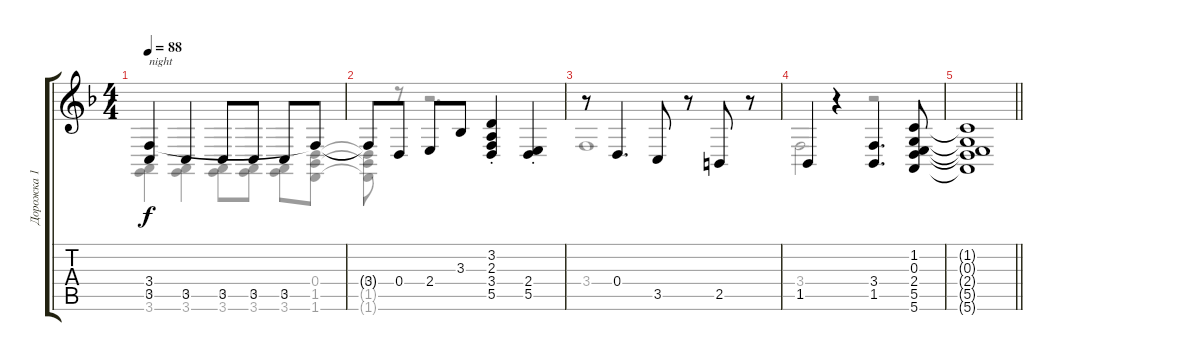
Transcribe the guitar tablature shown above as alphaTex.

\track ("Дорожка 1" "Дорожка 1") {instrument acousticgrandpiano}
\staff {score tabs}
\tuning (E4 B3 G3 D3 A2 E2) {hide}
\voice
\ts (4 4)
\tempo 88
\clef g2
\ks f
(3.4 3.5).4{txt "night" dy f} 3.5.4 3.5.8 3.5.8 3.5.8 3.4{t}.8 |
3.4{t}.8 0.4.8 2.4.8 3.3.8 (3.2{st} 2.3{st} 3.4{st} 5.5{st}).4 (2.4{st} 5.5{st}).4 |
r.8 0.4.4{d} 3.5.8 r.8 2.5.8 r.8 |
1.5.4 r.4 (3.4 1.5).4{d} (1.2 0.3 2.4 5.5 5.6).8 |
\barLineRight lightlight
(1.2{t} 0.3{t} 2.4{t} 5.5{t} 5.6{t}).1
\voice
\clef g2
\ottava regular
\simile none
\ks f
(0.5 3.6).4{dy f} (0.5 3.6).4 (0.5 3.6).8 (0.5 3.6).8 (0.5 3.6).8 (0.4 1.5 1.6).8 |
(0.4{t} 1.5{t} 1.6{t}).8 r.8 r.2{d} |
3.4.1 |
3.4.2 r.2 |
\barLineRight lightlight
